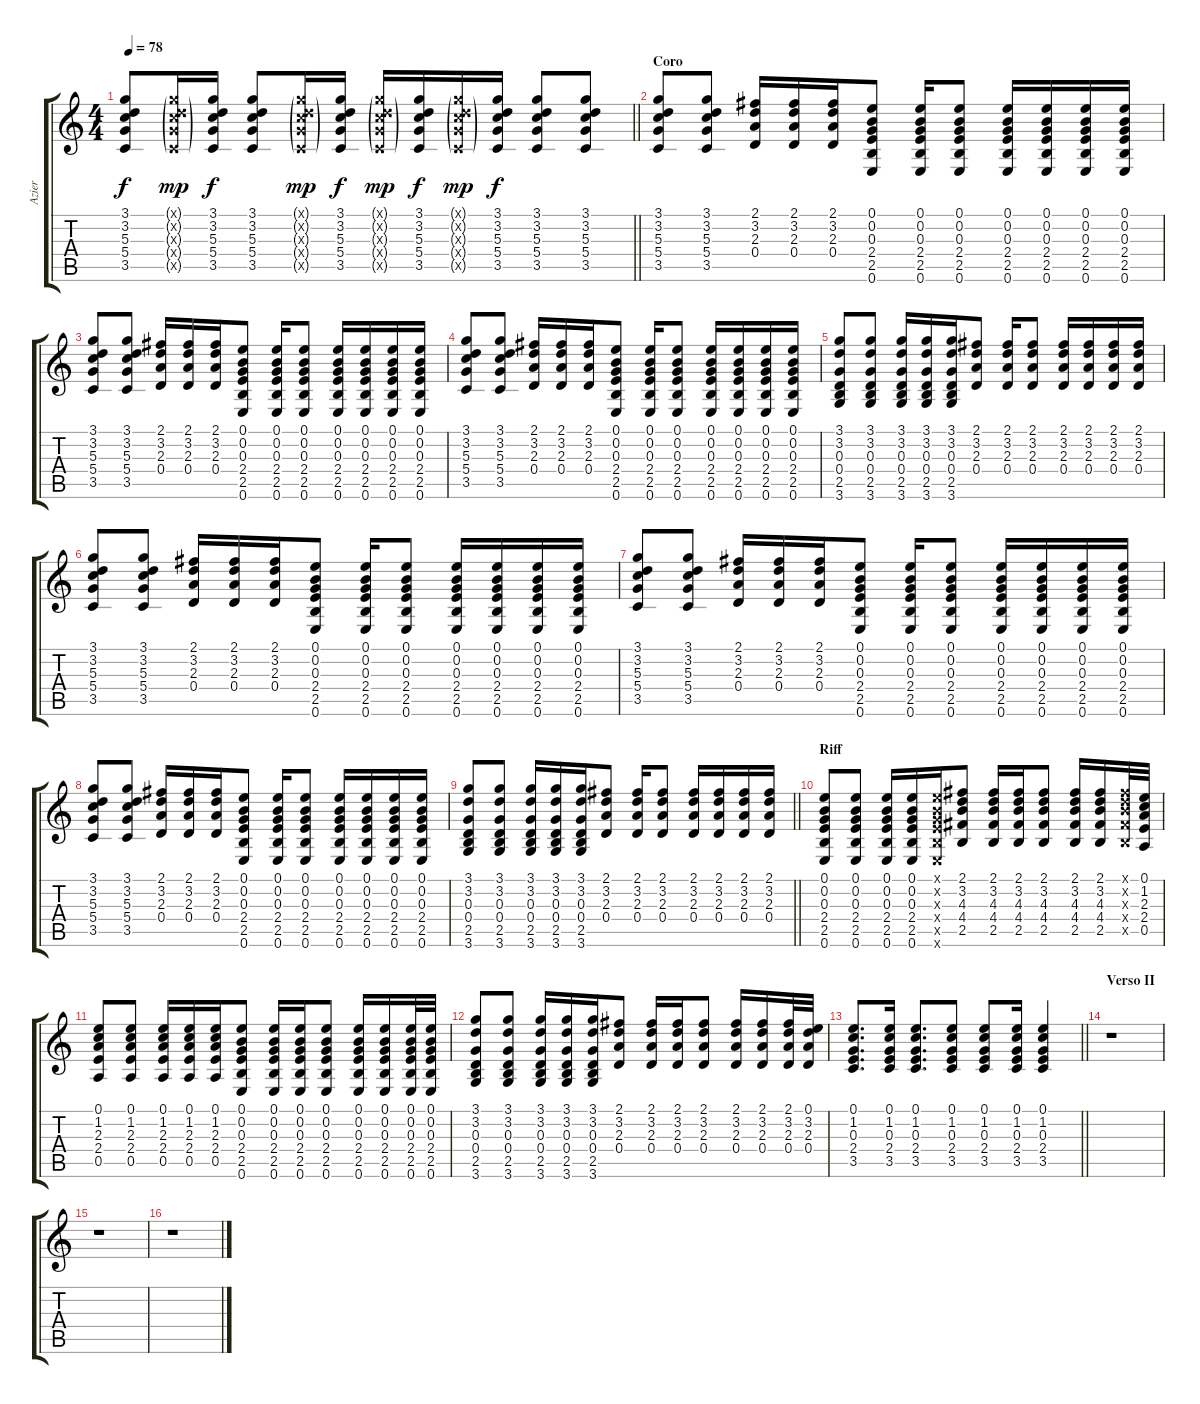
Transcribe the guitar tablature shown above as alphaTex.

\track ("Azier" "Azier") {instrument acousticguitarsteel}
\staff {score tabs}
\tuning (E4 B3 G3 D3 A2 E2) {hide}
\ts (4 4)
\tempo 78
\clef g2
\barLineRight lightlight
\ks c
(3.1 3.2 5.3 5.4 3.5).8{dy f} (3.1{g x} 3.2{g x} 5.3{g x} 5.4{g x} 3.5{g x}).16{dy mp} (3.1 3.2 5.3 5.4 3.5).16{dy f} (3.1 3.2 5.3 5.4 3.5).8 (3.1{g x} 3.2{g x} 5.3{g x} 5.4{g x} 3.5{g x}).16{dy mp} (3.1 3.2 5.3 5.4 3.5).16{dy f} (3.1{g x} 3.2{g x} 5.3{g x} 5.4{g x} 3.5{g x}).16{dy mp} (3.1 3.2 5.3 5.4 3.5).16{dy f} (3.1{g x} 3.2{g x} 5.3{g x} 5.4{g x} 3.5{g x}).16{dy mp} (3.1 3.2 5.3 5.4 3.5).16{dy f} (3.1 3.2 5.3 5.4 3.5).8 (3.1 3.2 5.3 5.4 3.5).8 |
\section ("" "Coro")
(3.1 3.2 5.3 5.4 3.5).8{volume 10 instrument acousticguitarsteel} (3.1 3.2 5.3 5.4 3.5).8 (2.1 3.2 2.3 0.4).16 (2.1 3.2 2.3 0.4).16 (2.1 3.2 2.3 0.4).16 (0.1 0.2 0.3 2.4 2.5 0.6).8 (0.1 0.2 0.3 2.4 2.5 0.6).16 (0.1 0.2 0.3 2.4 2.5 0.6).8 (0.1 0.2 0.3 2.4 2.5 0.6).16 (0.1 0.2 0.3 2.4 2.5 0.6).16 (0.1 0.2 0.3 2.4 2.5 0.6).16 (0.1 0.2 0.3 2.4 2.5 0.6).16 |
(3.1 3.2 5.3 5.4 3.5).8 (3.1 3.2 5.3 5.4 3.5).8 (2.1 3.2 2.3 0.4).16 (2.1 3.2 2.3 0.4).16 (2.1 3.2 2.3 0.4).16 (0.1 0.2 0.3 2.4 2.5 0.6).8 (0.1 0.2 0.3 2.4 2.5 0.6).16 (0.1 0.2 0.3 2.4 2.5 0.6).8 (0.1 0.2 0.3 2.4 2.5 0.6).16 (0.1 0.2 0.3 2.4 2.5 0.6).16 (0.1 0.2 0.3 2.4 2.5 0.6).16 (0.1 0.2 0.3 2.4 2.5 0.6).16 |
(3.1 3.2 5.3 5.4 3.5).8 (3.1 3.2 5.3 5.4 3.5).8 (2.1 3.2 2.3 0.4).16 (2.1 3.2 2.3 0.4).16 (2.1 3.2 2.3 0.4).16 (0.1 0.2 0.3 2.4 2.5 0.6).8 (0.1 0.2 0.3 2.4 2.5 0.6).16 (0.1 0.2 0.3 2.4 2.5 0.6).8 (0.1 0.2 0.3 2.4 2.5 0.6).16 (0.1 0.2 0.3 2.4 2.5 0.6).16 (0.1 0.2 0.3 2.4 2.5 0.6).16 (0.1 0.2 0.3 2.4 2.5 0.6).16 |
(3.1 3.2 0.3 0.4 2.5 3.6).8 (3.1 3.2 0.3 0.4 2.5 3.6).8 (3.1 3.2 0.3 0.4 2.5 3.6).16 (3.1 3.2 0.3 0.4 2.5 3.6).16 (3.1 3.2 0.3 0.4 2.5 3.6).16 (2.1 3.2 2.3 0.4).8 (2.1 3.2 2.3 0.4).16 (2.1 3.2 2.3 0.4).8 (2.1 3.2 2.3 0.4).16 (2.1 3.2 2.3 0.4).16 (2.1 3.2 2.3 0.4).16 (2.1 3.2 2.3 0.4).16 |
(3.1 3.2 5.3 5.4 3.5).8 (3.1 3.2 5.3 5.4 3.5).8 (2.1 3.2 2.3 0.4).16 (2.1 3.2 2.3 0.4).16 (2.1 3.2 2.3 0.4).16 (0.1 0.2 0.3 2.4 2.5 0.6).8 (0.1 0.2 0.3 2.4 2.5 0.6).16 (0.1 0.2 0.3 2.4 2.5 0.6).8 (0.1 0.2 0.3 2.4 2.5 0.6).16 (0.1 0.2 0.3 2.4 2.5 0.6).16 (0.1 0.2 0.3 2.4 2.5 0.6).16 (0.1 0.2 0.3 2.4 2.5 0.6).16 |
(3.1 3.2 5.3 5.4 3.5).8 (3.1 3.2 5.3 5.4 3.5).8 (2.1 3.2 2.3 0.4).16 (2.1 3.2 2.3 0.4).16 (2.1 3.2 2.3 0.4).16 (0.1 0.2 0.3 2.4 2.5 0.6).8 (0.1 0.2 0.3 2.4 2.5 0.6).16 (0.1 0.2 0.3 2.4 2.5 0.6).8 (0.1 0.2 0.3 2.4 2.5 0.6).16 (0.1 0.2 0.3 2.4 2.5 0.6).16 (0.1 0.2 0.3 2.4 2.5 0.6).16 (0.1 0.2 0.3 2.4 2.5 0.6).16 |
(3.1 3.2 5.3 5.4 3.5).8 (3.1 3.2 5.3 5.4 3.5).8 (2.1 3.2 2.3 0.4).16 (2.1 3.2 2.3 0.4).16 (2.1 3.2 2.3 0.4).16 (0.1 0.2 0.3 2.4 2.5 0.6).8 (0.1 0.2 0.3 2.4 2.5 0.6).16 (0.1 0.2 0.3 2.4 2.5 0.6).8 (0.1 0.2 0.3 2.4 2.5 0.6).16 (0.1 0.2 0.3 2.4 2.5 0.6).16 (0.1 0.2 0.3 2.4 2.5 0.6).16 (0.1 0.2 0.3 2.4 2.5 0.6).16 |
\barLineRight lightlight
(3.1 3.2 0.3 0.4 2.5 3.6).8 (3.1 3.2 0.3 0.4 2.5 3.6).8 (3.1 3.2 0.3 0.4 2.5 3.6).16 (3.1 3.2 0.3 0.4 2.5 3.6).16 (3.1 3.2 0.3 0.4 2.5 3.6).16 (2.1 3.2 2.3 0.4).8 (2.1 3.2 2.3 0.4).16 (2.1 3.2 2.3 0.4).8 (2.1 3.2 2.3 0.4).16 (2.1 3.2 2.3 0.4).16 (2.1 3.2 2.3 0.4).16 (2.1 3.2 2.3 0.4).16 |
\section ("" "Riff")
(0.1 0.2 0.3 2.4 2.5 0.6).8 (0.1 0.2 0.3 2.4 2.5 0.6).8 (0.1 0.2 0.3 2.4 2.5 0.6).16 (0.1 0.2 0.3 2.4 2.5 0.6).16 (0.1{x} 0.2{x} 0.3{x} 2.4{x} 2.5{x} 0.6{x}).16 (2.1 3.2 4.3 4.4 2.5).8 (2.1 3.2 4.3 4.4 2.5).16 (2.1 3.2 4.3 4.4 2.5).16 (2.1 3.2 4.3 4.4 2.5).8 (2.1 3.2 4.3 4.4 2.5).16 (2.1 3.2 4.3 4.4 2.5).16 (2.1{x} 3.2{x} 4.3{x} 4.4{x} 2.5{x}).32 (0.1 1.2 2.3 2.4 0.5).32 |
(0.1 1.2 2.3 2.4 0.5).8 (0.1 1.2 2.3 2.4 0.5).8 (0.1 1.2 2.3 2.4 0.5).16 (0.1 1.2 2.3 2.4 0.5).16 (0.1 1.2 2.3 2.4 0.5).16 (0.1 0.2 0.3 2.4 2.5 0.6).8 (0.1 0.2 0.3 2.4 2.5 0.6).16 (0.1 0.2 0.3 2.4 2.5 0.6).16 (0.1 0.2 0.3 2.4 2.5 0.6).8 (0.1 0.2 0.3 2.4 2.5 0.6).16 (0.1 0.2 0.3 2.4 2.5 0.6).16 (0.1 0.2 0.3 2.4 2.5 0.6).32 (0.1 0.2 0.3 2.4 2.5 0.6).32 |
(3.1 3.2 0.3 0.4 2.5 3.6).8 (3.1 3.2 0.3 0.4 2.5 3.6).8 (3.1 3.2 0.3 0.4 2.5 3.6).16 (3.1 3.2 0.3 0.4 2.5 3.6).16 (3.1 3.2 0.3 0.4 2.5 3.6).16 (2.1 3.2 2.3 0.4).8 (2.1 3.2 2.3 0.4).16 (2.1 3.2 2.3 0.4).16 (2.1 3.2 2.3 0.4).8 (2.1 3.2 2.3 0.4).16 (2.1 3.2 2.3 0.4).16 (2.1 3.2 2.3 0.4).32 (0.1 3.2 2.3 0.4).32 |
\barLineRight lightlight
(0.1 1.2 0.3 2.4 3.5).8{d} (0.1 1.2 0.3 2.4 3.5).16 (0.1 1.2 0.3 2.4 3.5).8{d} (0.1 1.2 0.3 2.4 3.5).8 (0.1 1.2 0.3 2.4 3.5).8 (0.1 1.2 0.3 2.4 3.5).16 (0.1 1.2 0.3 2.4 3.5).4 |
\section ("" "Verso II")
r.1{volume 16 instrument distortionguitar} |
r.1 |
r.1
